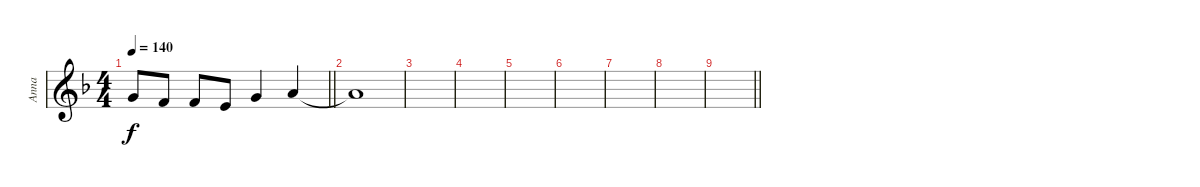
\track ("Anna" "Anna") {instrument synthvoice}
\staff {score}
\tuning (E4 B3 G3 D3 A2 E2) {hide}
\ts (4 4)
\tempo 140
\clef g2
\barLineRight lightlight
\ks dminor
3.1.8{dy f} 1.1.8 1.1.8 0.1.8 3.1.4 5.1.4 |
5.1{t}.1 |
|
|
|
|
|
|
\barLineRight lightlight
